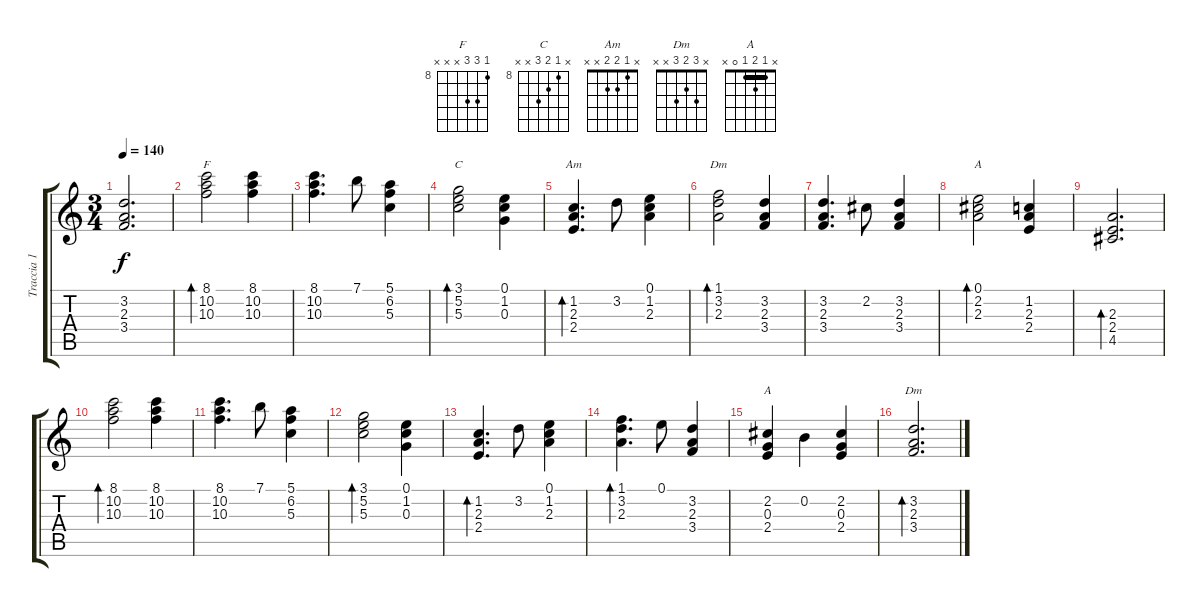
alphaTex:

\track ("Traccia 1" "Traccia 1") {instrument acousticguitarsteel}
\staff {score tabs}
\tuning (E4 B3 G3 D3 A2 E2) {hide}
\chord ("F" 8 10 10 x x x) {firstfret 8}
\chord ("C" x 8 9 10 x x) {firstfret 8}
\chord ("Am" x 1 2 2 x x)
\chord ("Dm" 1 3 2 x x x)
\chord ("A" 0 2 2 x x x)
\chord ("A" x 1 2 1 0 x) {barre 1}
\chord ("Dm" x 3 2 3 x x)
\ts (3 4)
\tempo 140
\clef g2
\ks c
(3.2{t} 2.3{t} 3.4{t}).2{d dy f} |
(8.1 10.2 10.3).2{bd 480 ch "F"} (8.1 10.2 10.3).4 |
(8.1 10.2 10.3).4{d} 7.1.8 (5.1 6.2 5.3).4 |
(3.1 5.2 5.3).2{bd 480 ch "C"} (0.1 1.2 0.3).4 |
(1.2 2.3 2.4).4{d bd 480 ch "Am"} 3.2.8 (0.1 1.2 2.3).4 |
(1.1 3.2 2.3).2{bd 480 ch "Dm"} (3.2 2.3 3.4).4 |
(3.2 2.3 3.4).4{d} 2.2.8 (3.2 2.3 3.4).4 |
(0.1 2.2 2.3).2{bd 480 ch "A"} (1.2 2.3 2.4).4 |
(2.3 2.4 4.5).2{d bd 480} |
(8.1 10.2 10.3).2{bd 480} (8.1 10.2 10.3).4 |
(8.1 10.2 10.3).4{d} 7.1.8 (5.1 6.2 5.3).4 |
(3.1 5.2 5.3).2{bd 480} (0.1 1.2 0.3).4 |
(1.2 2.3 2.4).4{d bd 480} 3.2.8 (0.1 1.2 2.3).4 |
(1.1 3.2 2.3).4{d bd 480} 0.1.8 (3.2 2.3 3.4).4{beam Up} |
(2.2 0.3 2.4).4{ch "A"} 0.2.4 (2.2 0.3 2.4).4 |
(3.2 2.3 3.4).2{d bd 480 ch "Dm"}
